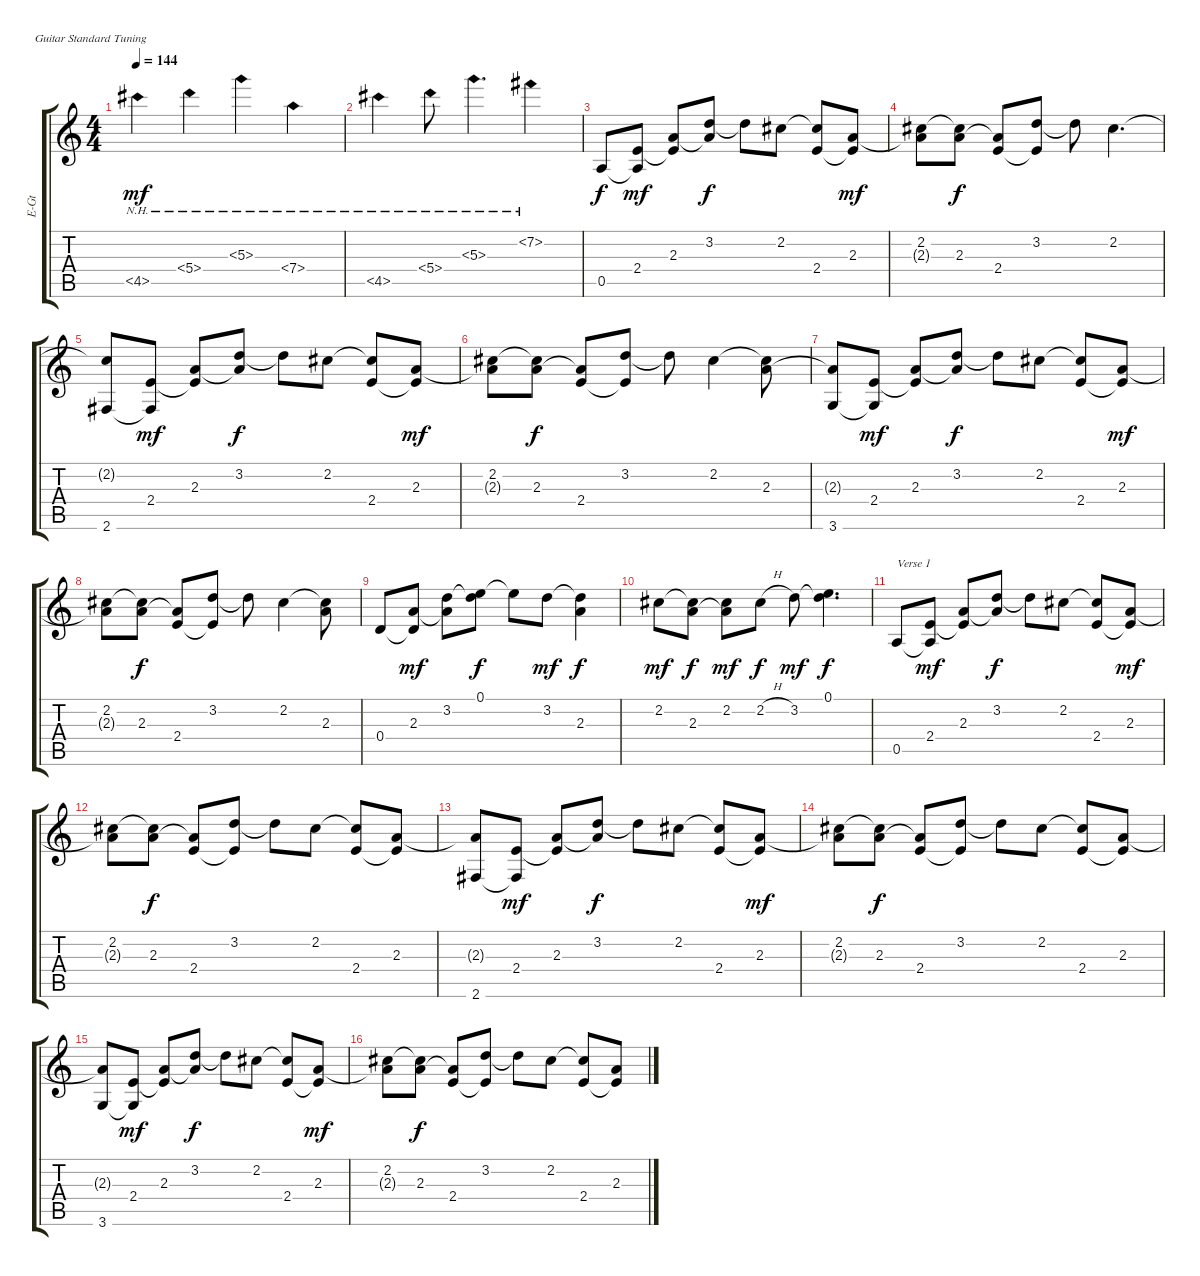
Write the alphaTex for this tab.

\bracketExtendMode groupsimilarinstruments
\otherSystemsTrackNameOrientation horizontal
\track ("Rhythm Guitar 1" "E-Gt") {instrument distortionguitar}
\staff {score tabs}
\tuning (E4 B3 G3 D3 A2 E2)
\ts (4 4)
\tempo 144
\clef g2
\ks c
4.5{nh acc #}.4{dy mf beam Down} 5.4{nh}.4{beam Down} 5.3{nh}.4{beam Down} 7.4{nh}.4{beam Down} |
4.5{nh acc #}.4{beam Down} 5.4{nh}.8{beam Down} 5.3{nh}.4{d beam Down} 7.2{nh acc #}.4{beam Down} |
0.5.8{dy f instrument distortionguitar beam Up} (2.4 0.5{t}).8{dy mf beam Up} (2.3 2.4{t}).8{beam Up} (3.2 2.3{t}).8{dy f beam Up} 3.2{t}.8{beam Down} 2.2{acc #}.8{beam Down} (2.2{t acc #} 2.4).8{beam Up} (2.3 2.4{t}).8{dy mf beam Up} |
(2.2{acc #} 2.3{t}).8{beam Down} (2.2{t acc #} 2.3).8{dy f beam Down} (2.3{t} 2.4).8{beam Up} (3.2 2.4{t}).8{beam Up} 3.2{t}.8{beam Down} 2.2{acc #}.4{d beam Down} |
(2.2{t acc #} 2.6{acc #}).8{beam Up} (2.4 2.6{t acc #}).8{dy mf beam Up} (2.3 2.4{t}).8{beam Up} (3.2 2.3{t}).8{dy f beam Up} 3.2{t}.8{beam Down} 2.2{acc #}.8{beam Down} (2.2{t acc #} 2.4).8{beam Up} (2.3 2.4{t}).8{dy mf beam Up} |
(2.2{acc #} 2.3{t}).8{beam Down} (2.2{t acc #} 2.3).8{dy f beam Down} (2.3{t} 2.4).8{beam Up} (3.2 2.4{t}).8{beam Up} 3.2{t}.8{beam Down} 2.2{acc #}.4{beam Down} (2.2{t acc #} 2.3).8{beam Down} |
(2.3{t} 3.6).8{beam Up} (2.4 3.6{t}).8{dy mf beam Up} (2.3 2.4{t}).8{beam Up} (3.2 2.3{t}).8{dy f beam Up} 3.2{t}.8{beam Down} 2.2{acc #}.8{beam Down} (2.2{t acc #} 2.4).8{beam Up} (2.3 2.4{t}).8{dy mf beam Up} |
(2.2{acc #} 2.3{t}).8{beam Down} (2.2{t acc #} 2.3).8{dy f beam Down} (2.3{t} 2.4).8{beam Up} (3.2 2.4{t}).8{beam Up} 3.2{t}.8{beam Down} 2.2{acc #}.4{beam Down} (2.2{t acc #} 2.3).8{beam Down} |
0.4.8{beam Up} (2.3 0.4{t}).8{dy mf beam Up} (3.2 2.3{t}).8{beam Down} (0.1 3.2{t}).8{dy f beam Down} 0.1{t}.8{beam Down} 3.2.8{dy mf beam Down} (3.2{t} 2.3).4{dy f beam Down} |
2.2{acc #}.8{dy mf beam Down} (2.2{t acc #} 2.3).8{dy f beam Down} (2.2{acc #} 2.3{t}).8{dy mf beam Down} 2.2{h acc #}.8{dy f beam Down} 3.2.8{dy mf beam Down} (0.1 3.2{t}).4{d dy f beam Down} |
0.5.8{txt "Verse 1" beam Up} (2.4 0.5{t}).8{dy mf beam Up} (2.3 2.4{t}).8{beam Up} (3.2 2.3{t}).8{dy f beam Up} 3.2{t}.8{beam Down} 2.2{acc #}.8{beam Down} (2.2{t acc #} 2.4).8{beam Up} (2.3 2.4{t}).8{dy mf beam Up} |
(2.2{acc #} 2.3{t}).8{beam Down} (2.2{t acc #} 2.3).8{dy f beam Down} (2.3{t} 2.4).8{beam Up} (3.2 2.4{t}).8{beam Up} 3.2{t}.8{beam Down} 2.2{acc #}.8{beam Down} (2.2{t acc #} 2.4).8{beam Up} (2.3 2.4{t}).8{beam Up} |
(2.3{t} 2.6{acc #}).8{beam Up} (2.4 2.6{t acc #}).8{dy mf beam Up} (2.3 2.4{t}).8{beam Up} (3.2 2.3{t}).8{dy f beam Up} 3.2{t}.8{beam Down} 2.2{acc #}.8{beam Down} (2.2{t acc #} 2.4).8{beam Up} (2.3 2.4{t}).8{dy mf beam Up} |
(2.2{acc #} 2.3{t}).8{beam Down} (2.2{t acc #} 2.3).8{dy f beam Down} (2.3{t} 2.4).8{beam Up} (3.2 2.4{t}).8{beam Up} 3.2{t}.8{beam Down} 2.2{acc #}.8{beam Down} (2.2{t acc #} 2.4).8{beam Up} (2.3 2.4{t}).8{beam Up} |
(2.3{t} 3.6).8{beam Up} (2.4 3.6{t}).8{dy mf beam Up} (2.3 2.4{t}).8{beam Up} (3.2 2.3{t}).8{dy f beam Up} 3.2{t}.8{beam Down} 2.2{acc #}.8{beam Down} (2.2{t acc #} 2.4).8{beam Up} (2.3 2.4{t}).8{dy mf beam Up} |
(2.2{acc #} 2.3{t}).8{beam Down} (2.2{t acc #} 2.3).8{dy f beam Down} (2.3{t} 2.4).8{beam Up} (3.2 2.4{t}).8{beam Up} 3.2{t}.8{beam Down} 2.2{acc #}.8{beam Down} (2.2{t acc #} 2.4).8{beam Up} (2.3 2.4{t}).8{beam Up}
